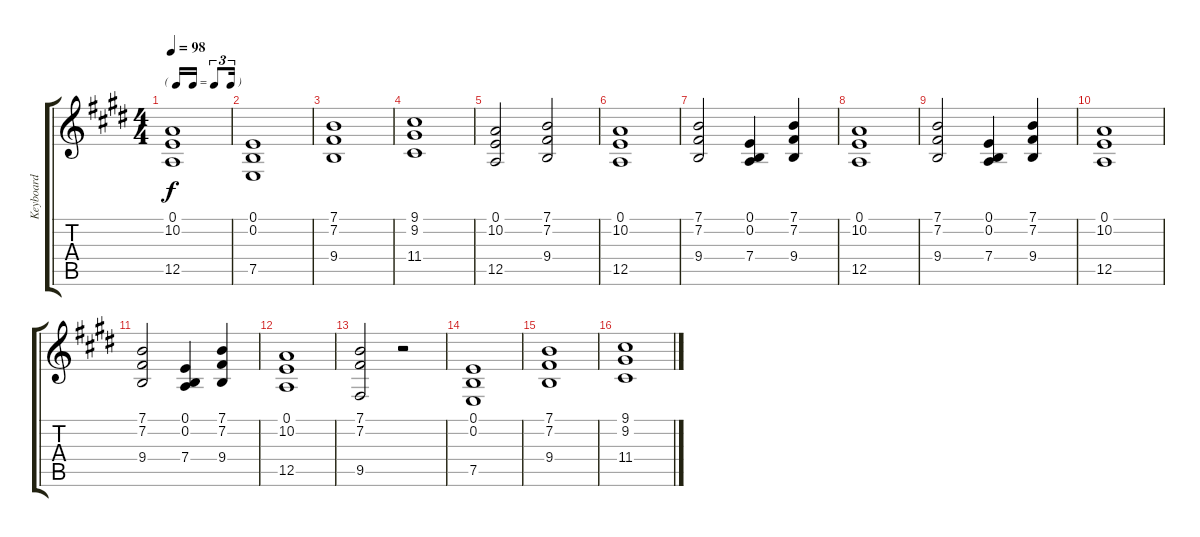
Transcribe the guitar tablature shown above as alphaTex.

\track ("Keyboard" "Keyboard") {instrument electricpiano1}
\staff {score tabs}
\tuning (E4 B3 G3 D3 A2 E2) {hide}
\ts (4 4)
\tf triplet16th
\tempo 98
\clef g2
\ks e
(0.1 10.2 12.5).1{dy f} |
(0.1 0.2 7.5).1 |
(7.1 7.2 9.4).1 |
(9.1 9.2 11.4).1 |
(0.1 10.2 12.5).2 (7.1 7.2 9.4).2 |
(0.1 10.2 12.5).1 |
(7.1 7.2 9.4).2 (0.1 0.2 7.4).4 (7.1 7.2 9.4).4 |
(0.1 10.2 12.5).1 |
(7.1 7.2 9.4).2 (0.1 0.2 7.4).4 (7.1 7.2 9.4).4 |
(0.1 10.2 12.5).1 |
(7.1 7.2 9.4).2 (0.1 0.2 7.4).4 (7.1 7.2 9.4).4 |
(0.1 10.2 12.5).1 |
(7.1 7.2 9.5).2 r.2 |
(0.1 0.2 7.5).1 |
(7.1 7.2 9.4).1 |
(9.1 9.2 11.4).1
